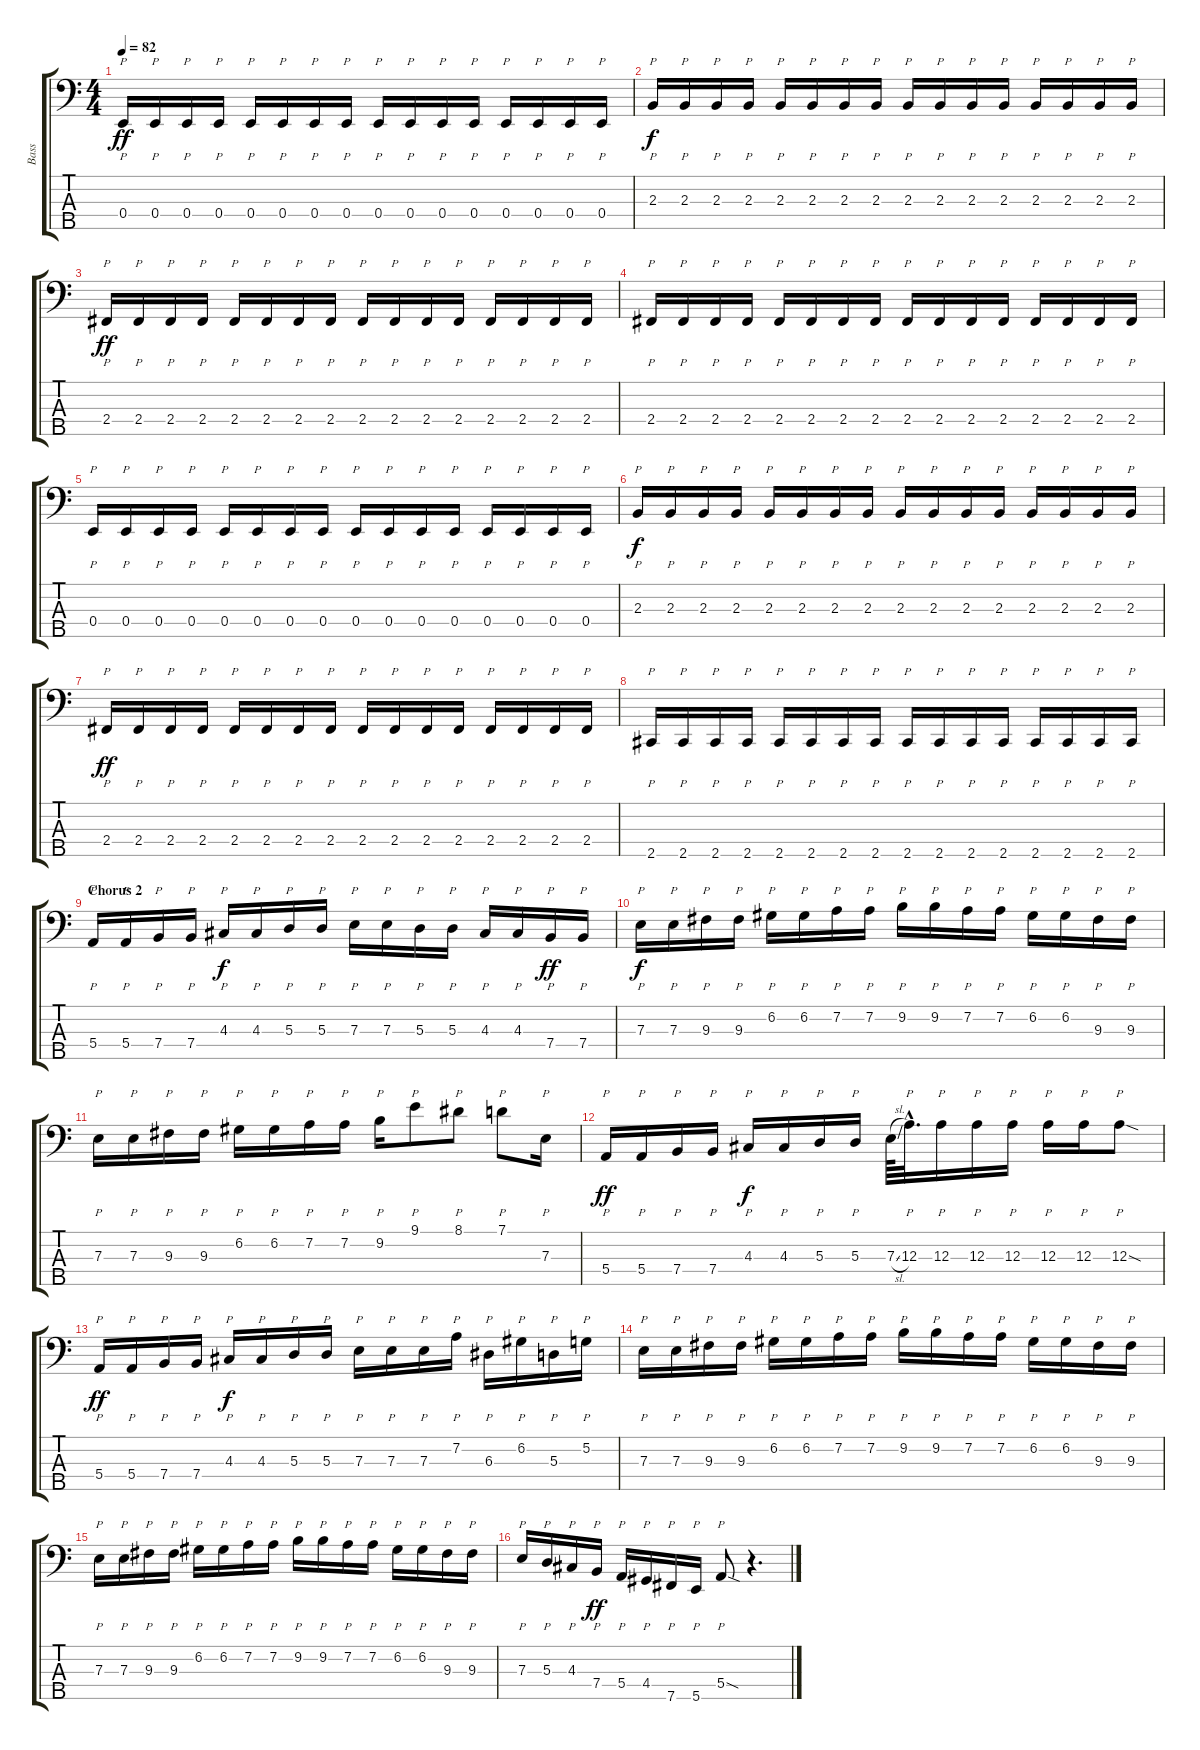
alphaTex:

\track ("Bass" "Bass") {instrument electricbassfinger}
\staff {score tabs}
\tuning (G2 D2 A1 E1 B0) {hide}
\ts (4 4)
\tempo 82
\clef f4
\ks c
0.4.16{p dy ff} 0.4.16{p} 0.4.16{p} 0.4.16{p} 0.4.16{p} 0.4.16{p} 0.4.16{p} 0.4.16{p} 0.4.16{p} 0.4.16{p} 0.4.16{p} 0.4.16{p} 0.4.16{p} 0.4.16{p} 0.4.16{p} 0.4.16{p} |
2.3.16{p dy f} 2.3.16{p} 2.3.16{p} 2.3.16{p} 2.3.16{p} 2.3.16{p} 2.3.16{p} 2.3.16{p} 2.3.16{p} 2.3.16{p} 2.3.16{p} 2.3.16{p} 2.3.16{p} 2.3.16{p} 2.3.16{p} 2.3.16{p} |
2.4.16{p dy ff} 2.4.16{p} 2.4.16{p} 2.4.16{p} 2.4.16{p} 2.4.16{p} 2.4.16{p} 2.4.16{p} 2.4.16{p} 2.4.16{p} 2.4.16{p} 2.4.16{p} 2.4.16{p} 2.4.16{p} 2.4.16{p} 2.4.16{p} |
\section ("" "")
2.4.16{p} 2.4.16{p} 2.4.16{p} 2.4.16{p} 2.4.16{p} 2.4.16{p} 2.4.16{p} 2.4.16{p} 2.4.16{p} 2.4.16{p} 2.4.16{p} 2.4.16{p} 2.4.16{p} 2.4.16{p} 2.4.16{p} 2.4.16{p} |
0.4.16{p} 0.4.16{p} 0.4.16{p} 0.4.16{p} 0.4.16{p} 0.4.16{p} 0.4.16{p} 0.4.16{p} 0.4.16{p} 0.4.16{p} 0.4.16{p} 0.4.16{p} 0.4.16{p} 0.4.16{p} 0.4.16{p} 0.4.16{p} |
2.3.16{p dy f} 2.3.16{p} 2.3.16{p} 2.3.16{p} 2.3.16{p} 2.3.16{p} 2.3.16{p} 2.3.16{p} 2.3.16{p} 2.3.16{p} 2.3.16{p} 2.3.16{p} 2.3.16{p} 2.3.16{p} 2.3.16{p} 2.3.16{p} |
2.4.16{p dy ff} 2.4.16{p} 2.4.16{p} 2.4.16{p} 2.4.16{p} 2.4.16{p} 2.4.16{p} 2.4.16{p} 2.4.16{p} 2.4.16{p} 2.4.16{p} 2.4.16{p} 2.4.16{p} 2.4.16{p} 2.4.16{p} 2.4.16{p} |
2.5.16{p} 2.5.16{p} 2.5.16{p} 2.5.16{p} 2.5.16{p} 2.5.16{p} 2.5.16{p} 2.5.16{p} 2.5.16{p} 2.5.16{p} 2.5.16{p} 2.5.16{p} 2.5.16{p} 2.5.16{p} 2.5.16{p} 2.5.16{p} |
\section ("" "Chorus 2")
5.4.16{p} 5.4.16{p} 7.4.16{p} 7.4.16{p} 4.3.16{p dy f} 4.3.16{p} 5.3.16{p} 5.3.16{p} 7.3.16{p} 7.3.16{p} 5.3.16{p} 5.3.16{p} 4.3.16{p} 4.3.16{p} 7.4.16{p dy ff} 7.4.16{p} |
7.3.16{p dy f} 7.3.16{p} 9.3.16{p} 9.3.16{p} 6.2.16{p} 6.2.16{p} 7.2.16{p} 7.2.16{p} 9.2.16{p} 9.2.16{p} 7.2.16{p} 7.2.16{p} 6.2.16{p} 6.2.16{p} 9.3.16{p} 9.3.16{p} |
7.3.16{p} 7.3.16{p} 9.3.16{p} 9.3.16{p} 6.2.16{p} 6.2.16{p} 7.2.16{p} 7.2.16{p} 9.2.16{p} 9.1.8{p} 8.1.8{p} 7.1.8{p} 7.3.16{p} |
5.4.16{p dy ff} 5.4.16{p} 7.4.16{p} 7.4.16{p} 4.3.16{p dy f} 4.3.16{p} 5.3.16{p} 5.3.16{p} 7.3{sl}.64 12.3{hac}.32{p d} 12.3.16{p} 12.3.16{p} 12.3.16{p} 12.3.16{p} 12.3.16{p} 12.3{sod}.8{p} |
\section ("" "")
5.4.16{p dy ff} 5.4.16{p} 7.4.16{p} 7.4.16{p} 4.3.16{p dy f} 4.3.16{p} 5.3.16{p} 5.3.16{p} 7.3.16{p} 7.3.16{p} 7.3.16{p} 7.2.16{p} 6.3.16{p} 6.2.16{p} 5.3.16{p} 5.2.16{p} |
7.3.16{p} 7.3.16{p} 9.3.16{p} 9.3.16{p} 6.2.16{p} 6.2.16{p} 7.2.16{p} 7.2.16{p} 9.2.16{p} 9.2.16{p} 7.2.16{p} 7.2.16{p} 6.2.16{p} 6.2.16{p} 9.3.16{p} 9.3.16{p} |
7.3.16{p} 7.3.16{p} 9.3.16{p} 9.3.16{p} 6.2.16{p} 6.2.16{p} 7.2.16{p} 7.2.16{p} 9.2.16{p} 9.2.16{p} 7.2.16{p} 7.2.16{p} 6.2.16{p} 6.2.16{p} 9.3.16{p} 9.3.16{p} |
7.3.16{p} 5.3.16{p} 4.3.16{p} 7.4.16{p dy ff} 5.4.16{p} 4.4.16{p} 7.5.16{p} 5.5.16{p} 5.4{sod}.8{p} r.4{d}
